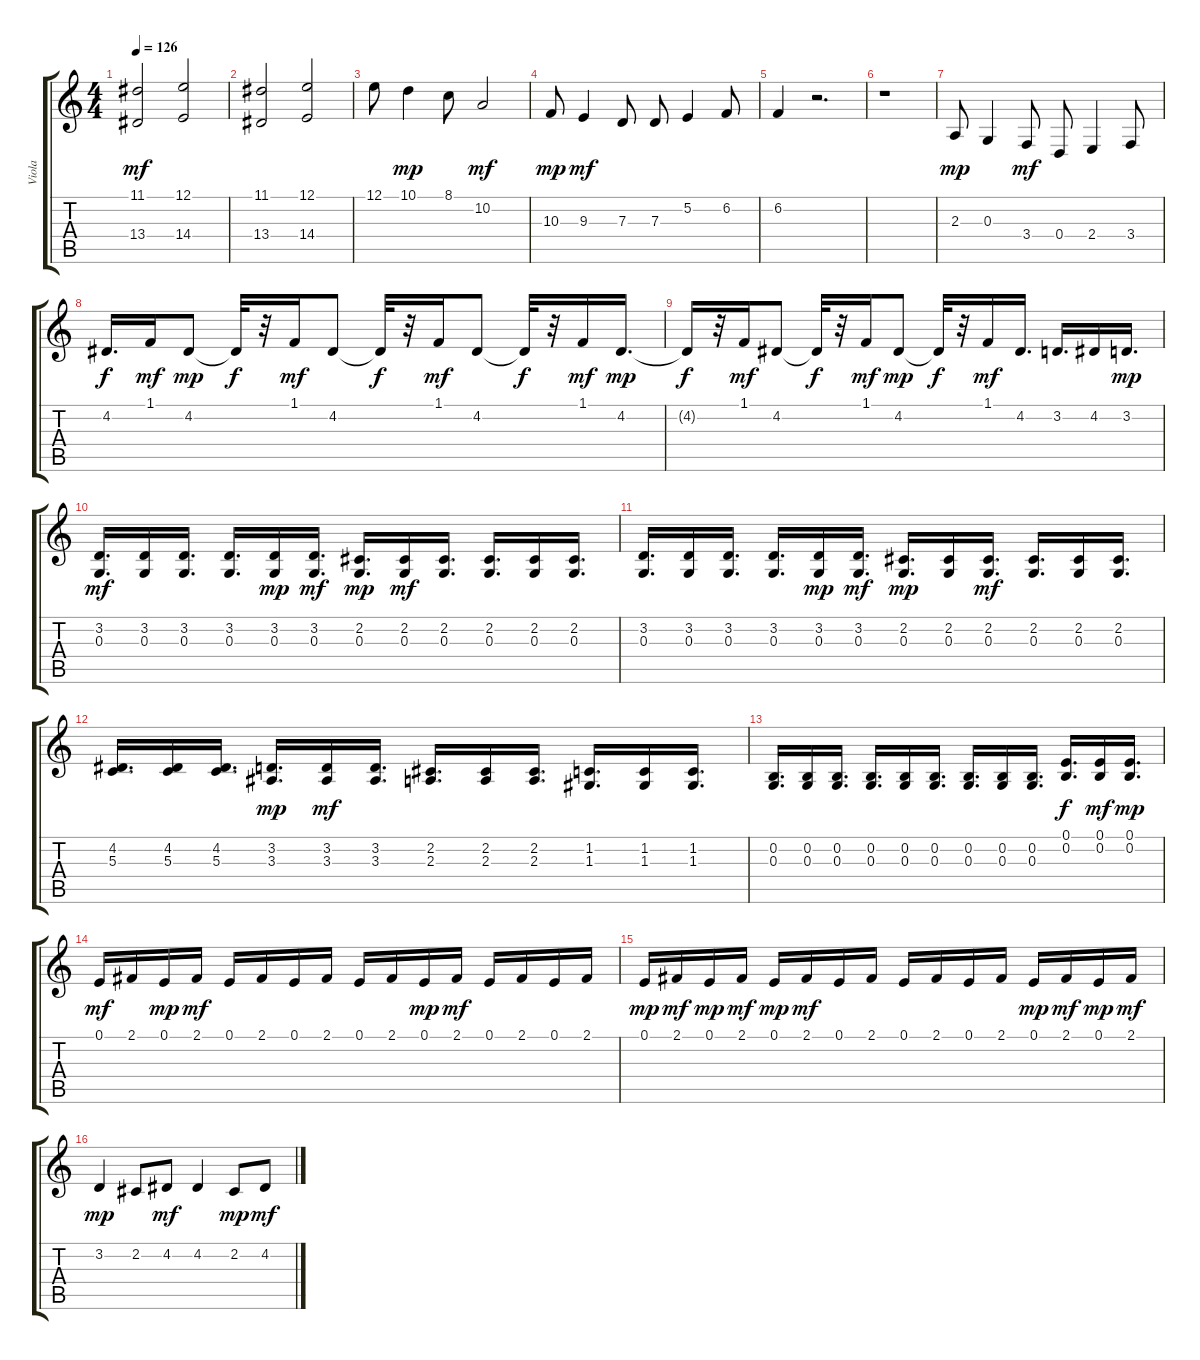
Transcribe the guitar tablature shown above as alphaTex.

\track ("Viola" "Viola") {instrument stringensemble1}
\staff {score tabs}
\tuning (E4 B3 G3 D3 A2 E2) {hide}
\ts (4 4)
\tempo 126
\clef g2
\ks c
(11.1 13.4).2{dy mf} (12.1 14.4).2 |
(11.1 13.4).2 (12.1 14.4).2 |
12.1.8 10.1.4{dy mp} 8.1.8 10.2.2{dy mf} |
10.3.8{dy mp} 9.3.4{dy mf} 7.3.8 7.3.8 5.2.4 6.2.8 |
6.2.4 r.2{d} |
r.1 |
2.3.8{dy mp} 0.3.4 3.4.8{dy mf} 0.4.8 2.4.4 3.4.8 |
4.2.16{d dy f} 1.1.16{dy mf} 4.2.8{dy mp} 4.2{t}.32{dy f} r.32 1.1.16{dy mf} 4.2.8 4.2{t}.32{dy f} r.32 1.1.16{dy mf} 4.2.8 4.2{t}.32{dy f} r.32 1.1.16{dy mf} 4.2.16{d dy mp} |
4.2{t}.16{dy f} r.32 1.1.16{dy mf} 4.2.8 4.2{t}.32{dy f} r.32 1.1.16{dy mf} 4.2.8{dy mp} 4.2{t}.32{dy f} r.32 1.1.16{dy mf} 4.2.16{d} 3.2.16{d} 4.2.16 3.2.16{d dy mp} |
(3.2 0.3).16{d dy mf} (3.2 0.3).16 (3.2 0.3).16{d} (3.2 0.3).16{d} (3.2 0.3).16{dy mp} (3.2 0.3).16{d dy mf} (2.2 0.3).16{d dy mp} (2.2 0.3).16{dy mf} (2.2 0.3).16{d} (2.2 0.3).16{d} (2.2 0.3).16 (2.2 0.3).16{d} |
(3.2 0.3).16{d} (3.2 0.3).16 (3.2 0.3).16{d} (3.2 0.3).16{d} (3.2 0.3).16{dy mp} (3.2 0.3).16{d dy mf} (2.2 0.3).16{d dy mp} (2.2 0.3).16 (2.2 0.3).16{d dy mf} (2.2 0.3).16{d} (2.2 0.3).16 (2.2 0.3).16{d} |
(4.2 5.3).16{d} (4.2 5.3).16 (4.2 5.3).16{d} (3.2 3.3).16{d dy mp} (3.2 3.3).16{dy mf} (3.2 3.3).16{d} (2.2 2.3).16{d} (2.2 2.3).16 (2.2 2.3).16{d} (1.2 1.3).16{d} (1.2 1.3).16 (1.2 1.3).16{d} |
(0.2 0.3).16{d} (0.2 0.3).16 (0.2 0.3).16{d} (0.2 0.3).16{d} (0.2 0.3).16 (0.2 0.3).16{d} (0.2 0.3).16{d} (0.2 0.3).16 (0.2 0.3).16{d} (0.1 0.2).16{d dy f} (0.1 0.2).16{dy mf} (0.1 0.2).16{d dy mp} |
0.1.16{dy mf} 2.1.16 0.1.16{dy mp} 2.1.16{dy mf} 0.1.16 2.1.16 0.1.16 2.1.16 0.1.16 2.1.16 0.1.16{dy mp} 2.1.16{dy mf} 0.1.16 2.1.16 0.1.16 2.1.16 |
0.1.16{dy mp} 2.1.16{dy mf} 0.1.16{dy mp} 2.1.16{dy mf} 0.1.16{dy mp} 2.1.16{dy mf} 0.1.16 2.1.16 0.1.16 2.1.16 0.1.16 2.1.16 0.1.16{dy mp} 2.1.16{dy mf} 0.1.16{dy mp} 2.1.16{dy mf} |
3.2.4{dy mp} 2.2.8 4.2.8{dy mf} 4.2.4 2.2.8{dy mp} 4.2.8{dy mf}
